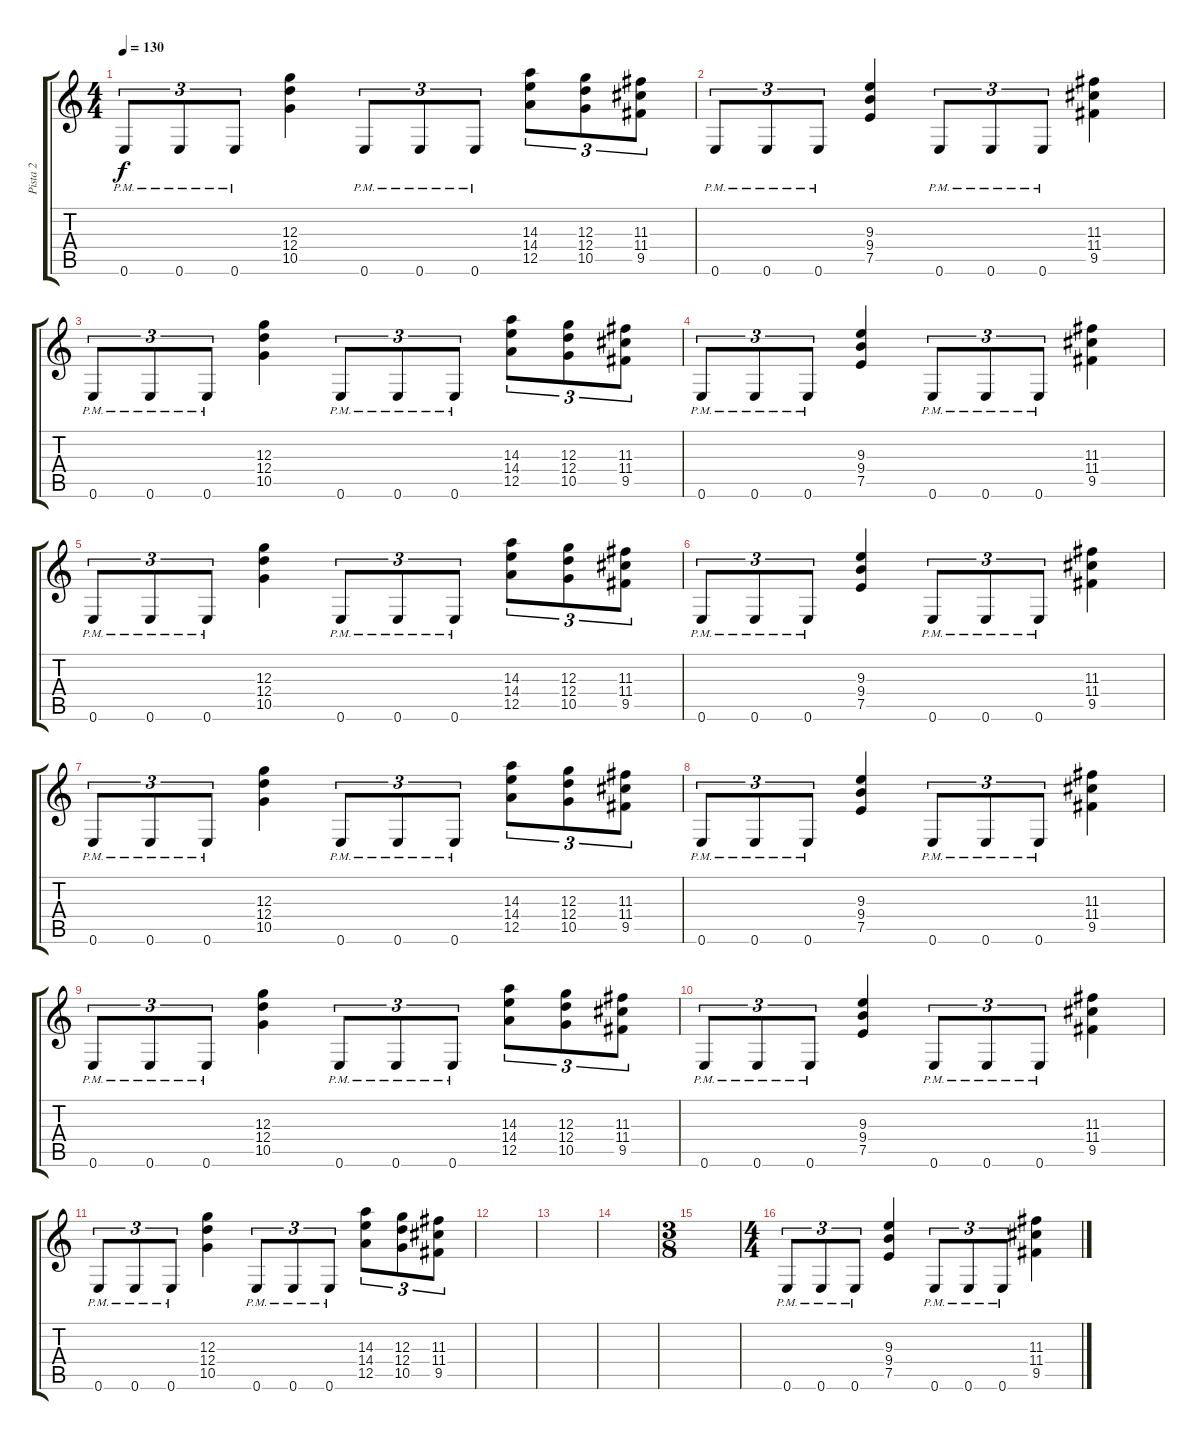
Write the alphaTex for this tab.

\track ("Pista 2" "Pista 2") {instrument distortionguitar}
\staff {score tabs}
\tuning (E4 B3 G3 D3 A2 E2) {hide}
\ts (4 4)
\tempo 130
\clef g2
\ks c
0.6{pm}.8{tu (3 2) dy f} 0.6{pm}.8{tu (3 2)} 0.6{pm}.8{tu (3 2)} (12.3 12.4 10.5).4 0.6{pm}.8{tu (3 2)} 0.6{pm}.8{tu (3 2)} 0.6{pm}.8{tu (3 2)} (14.3 14.4 12.5).8{tu (3 2)} (12.3 12.4 10.5).8{tu (3 2)} (11.3 11.4 9.5).8{tu (3 2)} |
0.6{pm}.8{tu (3 2)} 0.6{pm}.8{tu (3 2)} 0.6{pm}.8{tu (3 2)} (9.3 9.4 7.5).4 0.6{pm}.8{tu (3 2)} 0.6{pm}.8{tu (3 2)} 0.6{pm}.8{tu (3 2)} (11.3 11.4 9.5).4 |
0.6{pm}.8{tu (3 2)} 0.6{pm}.8{tu (3 2)} 0.6{pm}.8{tu (3 2)} (12.3 12.4 10.5).4 0.6{pm}.8{tu (3 2)} 0.6{pm}.8{tu (3 2)} 0.6{pm}.8{tu (3 2)} (14.3 14.4 12.5).8{tu (3 2)} (12.3 12.4 10.5).8{tu (3 2)} (11.3 11.4 9.5).8{tu (3 2)} |
0.6{pm}.8{tu (3 2)} 0.6{pm}.8{tu (3 2)} 0.6{pm}.8{tu (3 2)} (9.3 9.4 7.5).4 0.6{pm}.8{tu (3 2)} 0.6{pm}.8{tu (3 2)} 0.6{pm}.8{tu (3 2)} (11.3 11.4 9.5).4 |
0.6{pm}.8{tu (3 2)} 0.6{pm}.8{tu (3 2)} 0.6{pm}.8{tu (3 2)} (12.3 12.4 10.5).4 0.6{pm}.8{tu (3 2)} 0.6{pm}.8{tu (3 2)} 0.6{pm}.8{tu (3 2)} (14.3 14.4 12.5).8{tu (3 2)} (12.3 12.4 10.5).8{tu (3 2)} (11.3 11.4 9.5).8{tu (3 2)} |
0.6{pm}.8{tu (3 2)} 0.6{pm}.8{tu (3 2)} 0.6{pm}.8{tu (3 2)} (9.3 9.4 7.5).4 0.6{pm}.8{tu (3 2)} 0.6{pm}.8{tu (3 2)} 0.6{pm}.8{tu (3 2)} (11.3 11.4 9.5).4 |
0.6{pm}.8{tu (3 2)} 0.6{pm}.8{tu (3 2)} 0.6{pm}.8{tu (3 2)} (12.3 12.4 10.5).4 0.6{pm}.8{tu (3 2)} 0.6{pm}.8{tu (3 2)} 0.6{pm}.8{tu (3 2)} (14.3 14.4 12.5).8{tu (3 2)} (12.3 12.4 10.5).8{tu (3 2)} (11.3 11.4 9.5).8{tu (3 2)} |
0.6{pm}.8{tu (3 2)} 0.6{pm}.8{tu (3 2)} 0.6{pm}.8{tu (3 2)} (9.3 9.4 7.5).4 0.6{pm}.8{tu (3 2)} 0.6{pm}.8{tu (3 2)} 0.6{pm}.8{tu (3 2)} (11.3 11.4 9.5).4 |
0.6{pm}.8{tu (3 2)} 0.6{pm}.8{tu (3 2)} 0.6{pm}.8{tu (3 2)} (12.3 12.4 10.5).4 0.6{pm}.8{tu (3 2)} 0.6{pm}.8{tu (3 2)} 0.6{pm}.8{tu (3 2)} (14.3 14.4 12.5).8{tu (3 2)} (12.3 12.4 10.5).8{tu (3 2)} (11.3 11.4 9.5).8{tu (3 2)} |
0.6{pm}.8{tu (3 2)} 0.6{pm}.8{tu (3 2)} 0.6{pm}.8{tu (3 2)} (9.3 9.4 7.5).4 0.6{pm}.8{tu (3 2)} 0.6{pm}.8{tu (3 2)} 0.6{pm}.8{tu (3 2)} (11.3 11.4 9.5).4 |
0.6{pm}.8{tu (3 2)} 0.6{pm}.8{tu (3 2)} 0.6{pm}.8{tu (3 2)} (12.3 12.4 10.5).4 0.6{pm}.8{tu (3 2)} 0.6{pm}.8{tu (3 2)} 0.6{pm}.8{tu (3 2)} (14.3 14.4 12.5).8{tu (3 2)} (12.3 12.4 10.5).8{tu (3 2)} (11.3 11.4 9.5).8{tu (3 2)} |
|
|
|
\ts (3 8)
|
\ts (4 4)
0.6{pm}.8{tu (3 2)} 0.6{pm}.8{tu (3 2)} 0.6{pm}.8{tu (3 2)} (9.3 9.4 7.5).4 0.6{pm}.8{tu (3 2)} 0.6{pm}.8{tu (3 2)} 0.6{pm}.8{tu (3 2)} (11.3 11.4 9.5).4
